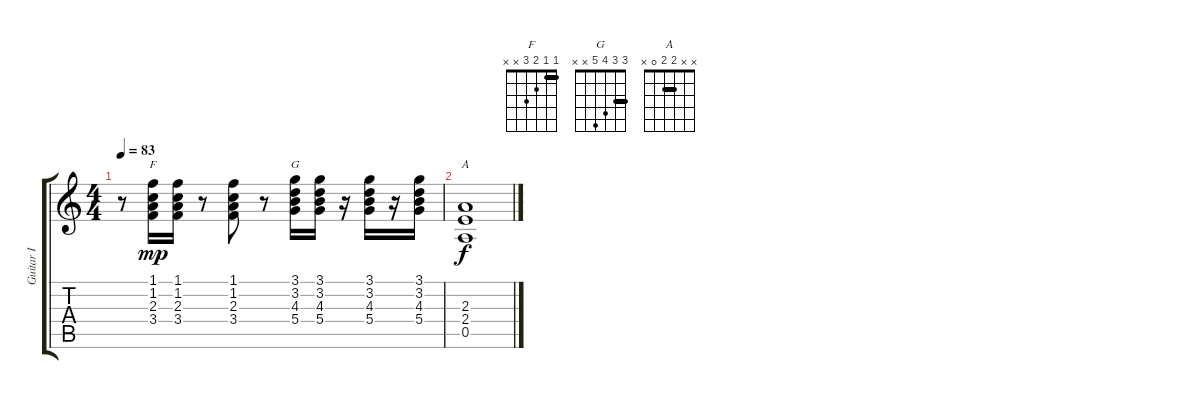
\track ("Guitar I" "Guitar I") {instrument acousticguitarsteel}
\staff {score tabs}
\tuning (E4 B3 G3 D3 A2 E2) {hide}
\chord ("F" 1 1 2 3 x x) {barre 1}
\chord ("G" 3 3 4 5 x x) {barre 3}
\chord ("A" x x 2 2 0 x) {barre 2}
\ts (4 4)
\tempo 83
\clef g2
\ks c
r.8{dy mp} (1.1 1.2 2.3 3.4).16{ch "F"} (1.1 1.2 2.3 3.4).16 r.8 (1.1 1.2 2.3 3.4).8 r.8 (3.1 3.2 4.3 5.4).16{ch "G"} (3.1 3.2 4.3 5.4).16 r.16 (3.1 3.2 4.3 5.4).16 r.16 (3.1 3.2 4.3 5.4).16 |
(2.3 2.4 0.5).1{ch "A" dy f}
